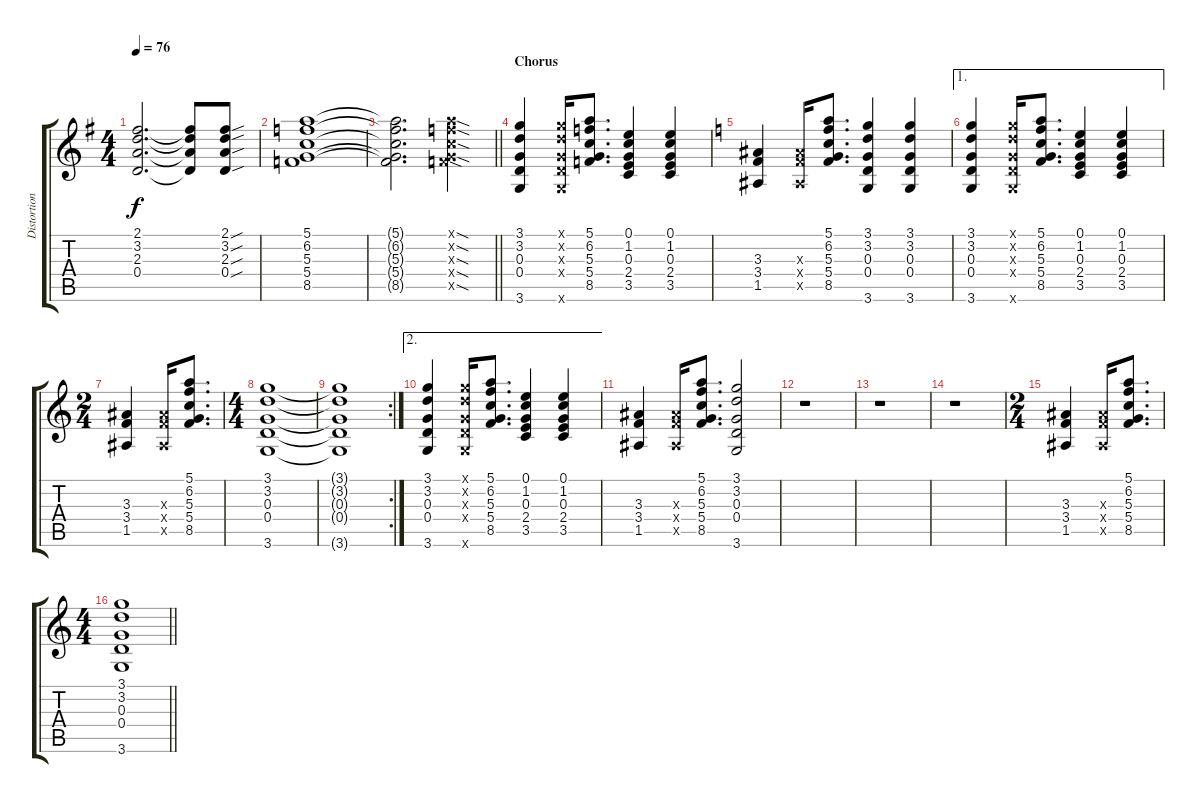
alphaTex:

\track ("Distortion " "Distortion") {instrument distortionguitar}
\staff {score tabs}
\tuning (E4 B3 G3 D3 A2 E2) {hide}
\ts (4 4)
\tempo 76
\clef g2
\ks g
(2.1 3.2 2.3 0.4).2{d dy f} (2.1{t} 3.2{t} 2.3{t} 0.4{t}).8 (2.1{sou} 3.2{sou} 2.3{sou} 0.4{sou}).8 |
(5.1 6.2 5.3 5.4 8.5).1 |
\barLineRight lightlight
(5.1{t} 6.2{t} 5.3{t} 5.4{t} 8.5{t}).2{d} (5.1{sod x} 6.2{sod x} 5.3{sod x} 5.4{sod x} 8.5{sod x}).4 |
\section ("" "Chorus")
(3.1 3.2 0.3 0.4 3.6).4 (3.1{x} 3.2{x} 0.3{x} 0.4{x} 3.6{x}).16 (5.1 6.2 5.3 5.4 8.5).8{d} (0.1 1.2 0.3 2.4 3.5).4 (0.1 1.2 0.3 2.4 3.5).4 |
\ks c
(3.3 3.4 1.5).4 (3.3{x} 3.4{x} 1.5{x}).16 (5.1 6.2 5.3 5.4 8.5).8{d} (3.1 3.2 0.3 0.4 3.6).4 (3.1 3.2 0.3 0.4 3.6).4 |
\ae 1
(3.1 3.2 0.3 0.4 3.6).4 (3.1{x} 3.2{x} 0.3{x} 0.4{x} 3.6{x}).16 (5.1 6.2 5.3 5.4 8.5).8{d} (0.1 1.2 0.3 2.4 3.5).4 (0.1 1.2 0.3 2.4 3.5).4 |
\ts (2 4)
(3.3 3.4 1.5).4 (3.3{x} 3.4{x} 1.5{x}).16 (5.1 6.2 5.3 5.4 8.5).8{d} |
\ts (4 4)
(3.1 3.2 0.3 0.4 3.6).1 |
\rc 2
(3.1{t} 3.2{t} 0.3{t} 0.4{t} 3.6{t}).1 |
\ae 2
(3.1 3.2 0.3 0.4 3.6).4 (3.1{x} 3.2{x} 0.3{x} 0.4{x} 3.6{x}).16 (5.1 6.2 5.3 5.4 8.5).8{d} (0.1 1.2 0.3 2.4 3.5).4 (0.1 1.2 0.3 2.4 3.5).4 |
(3.3 3.4 1.5).4 (3.3{x} 3.4{x} 1.5{x}).16 (5.1 6.2 5.3 5.4 8.5).8{d} (3.1 3.2 0.3 0.4 3.6).2 |
r.1 |
r.1 |
r.1 |
\ts (2 4)
(3.3 3.4 1.5).4 (3.3{x} 3.4{x} 1.5{x}).16 (5.1 6.2 5.3 5.4 8.5).8{d} |
\ts (4 4)
\barLineRight lightlight
(3.1 3.2 0.3 0.4 3.6).1
